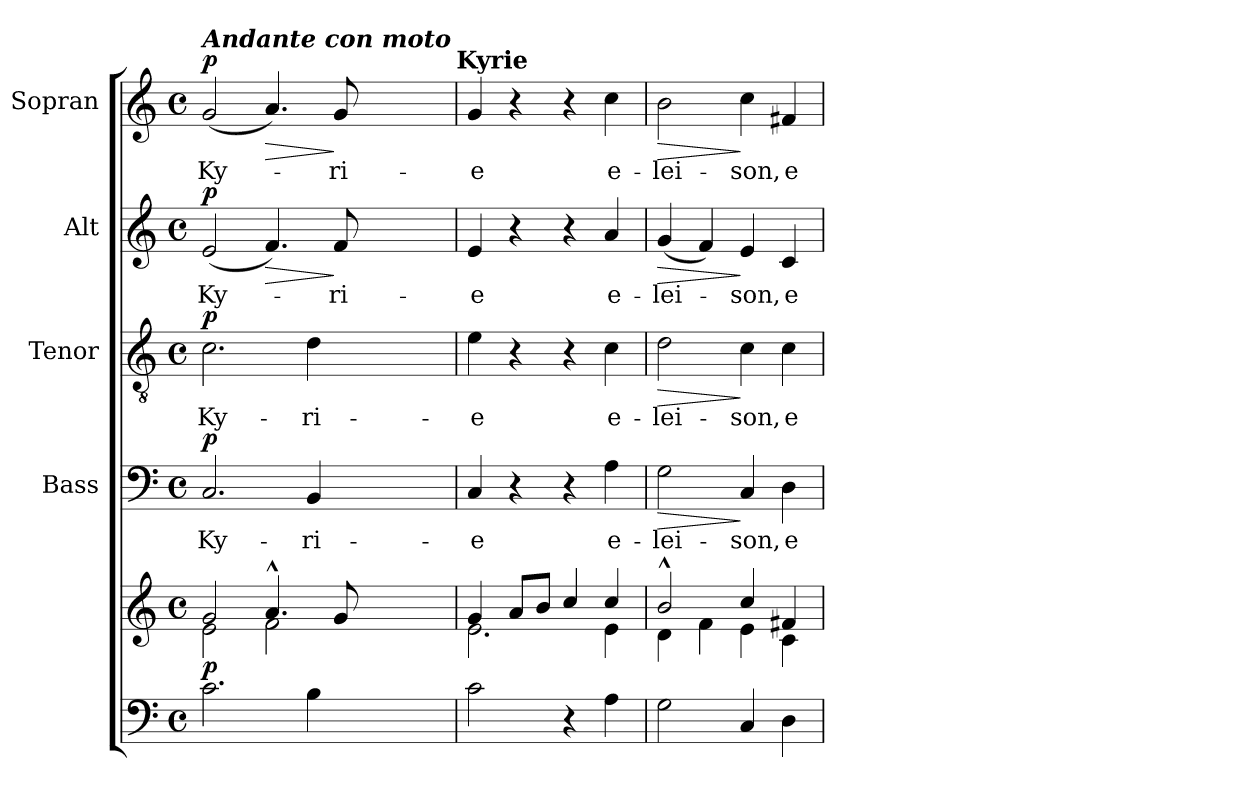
**kern	**kern	**dynam	**kern	**text	**dynam	**kern	**text	**dynam	**kern	**text	**dynam	**kern	**text	**dynam
*part5	*part5	*part5	*part4	*part4	*part4	*part3	*part3	*part3	*part2	*part2	*part2	*part1	*part1	*part1
*staff6	*staff5	*staff5/6	*staff4	*staff4	*staff4	*staff3	*staff3	*staff3	*staff2	*staff2	*staff2	*staff1	*staff1	*staff1
*	*	*	*I"Bass	*	*	*I"Tenor	*	*	*I"Alt	*	*	*I"Sopran	*	*
*	*	*	*I'B.	*	*	*I'T.	*	*	*I'A.	*	*	*I'S.	*	*
*clefF4	*clefG2	*	*clefF4	*	*	*clefGv2	*	*	*clefG2	*	*	*clefG2	*	*
*k[]	*k[]	*	*k[]	*	*	*k[]	*	*	*k[]	*	*	*k[]	*	*
*C:	*C:	*	*C:	*	*	*C:	*	*	*C:	*	*	*C:	*	*
*M4/4	*M4/4	*	*M4/4	*	*	*M4/4	*	*	*M4/4	*	*	*M4/4	*	*
*met(c)	*met(c)	*	*met(c)	*	*	*met(c)	*	*	*met(c)	*	*	*met(c)	*	*
=1	=1	=1	=1	=1	=1	=1	=1	=1	=1	=1	=1	=1	=1	=1
*	*^	*	*	*	*	*	*	*	*	*	*	*	*	*
!	!	!	!	!	!	!	!	!	!	!	!	!	!LO:TX:a:Bi:t=Andante con moto	!	!
!	!	!	!LO:DY:b	!	!LO:LY:b	!LO:DY:a	!	!LO:LY:b	!LO:DY:a	!	!LO:LY:b	!LO:DY:a	!	!LO:LY:b	!LO:DY:a
2.c\	2g/	2e\	p	2.C/	Ky-	p	2.c\	Ky-	p	(<2e/	Ky-	p	(<2g/	Ky-	p
!	!	!	!	!	!	!	!	!	!	!	!	!LO:HP:b	!	!	!LO:HP:b
.	4.a^^>/	2f\	.	.	.	.	.	.	.	4.f/)	.	>	4.a/)	.	>
!	!	!	!	!	!LO:LY:b	!	!	!LO:LY:b	!	!	!	!	!	!	!
4B\	.	.	.	4BB/	-ri-	.	4d\	-ri-	.	.	.	.	.	.	.
!	!	!	!	!	!	!	!	!	!	!	!LO:LY:b	!	!	!LO:LY:b	!
.	8g/	.	.	.	.	.	.	.	.	8f/	-ri-	]	8g/	-ri-	]
1ryy	1ryy	1ryy	.	1ryy	.	.	1ryy	.	.	1ryy	.	.	1ryy	.	.
!	!	!	!	!	!	!	!	!	!	!	!	!	!LO:TX:a:B:t=Kyrie	!	!
=2	=2	=2	=2	=2	=2	=2	=2	=2	=2	=2	=2	=2	=2	=2	=2
!	!	!	!	!	!LO:LY:b	!	!	!LO:LY:b	!	!	!LO:LY:b	!	!	!LO:LY:b	!
2c\	4g/	2.e\	.	4C/	-e	.	4e\	-e	.	4e/	-e	.	4g/	-e	.
.	8a/L	.	.	4r	.	.	4r	.	.	4r	.	.	4r	.	.
.	8b/J	.	.	.	.	.	.	.	.	.	.	.	.	.	.
4r	4cc/	.	.	4r	.	.	4r	.	.	4r	.	.	4r	.	.
!	!	!	!	!	!LO:LY:b	!	!	!LO:LY:b	!	!	!LO:LY:b	!	!	!LO:LY:b	!
4A\	4cc/	4e\	.	4A\	e-	.	4c\	e-	.	4a/	e-	.	4cc\	e-	.
=3	=3	=3	=3	=3	=3	=3	=3	=3	=3	=3	=3	=3	=3	=3	=3
!	!	!	!	!	!LO:LY:b	!LO:HP:b	!	!LO:LY:b	!LO:HP:b	!	!LO:LY:b	!LO:HP:b	!	!LO:LY:b	!LO:HP:b
2G\	2b^^>/	4d\	.	2G\	-lei-	>	2d\	-lei-	>	(<4g/	-lei-	>	2b\	-lei-	>
.	.	4f\	.	.	.	.	.	.	.	4f/)	.	.	.	.	.
!	!	!	!	!	!LO:LY:b	!	!	!LO:LY:b	!	!	!LO:LY:b	!	!	!LO:LY:b	!
4C/	4cc/	4e\	.	4C/	-son,	]	4c\	-son,	]	4e/	-son,	]	4cc\	-son,	]
!	!	!	!	!	!LO:LY:b	!	!	!LO:LY:b	!	!	!LO:LY:b	!	!	!LO:LY:b	!
4D\	4f#X/	4c\	.	4D\	e-	.	4c\	e-	.	4c/	e-	.	4f#X/	e-	.
*	*v	*v	*	*	*	*	*	*	*	*	*	*	*	*	*
=	=	=	=	=	=	=	=	=	=	=	=	=	=	=
*-	*-	*-	*-	*-	*-	*-	*-	*-	*-	*-	*-	*-	*-	*-
